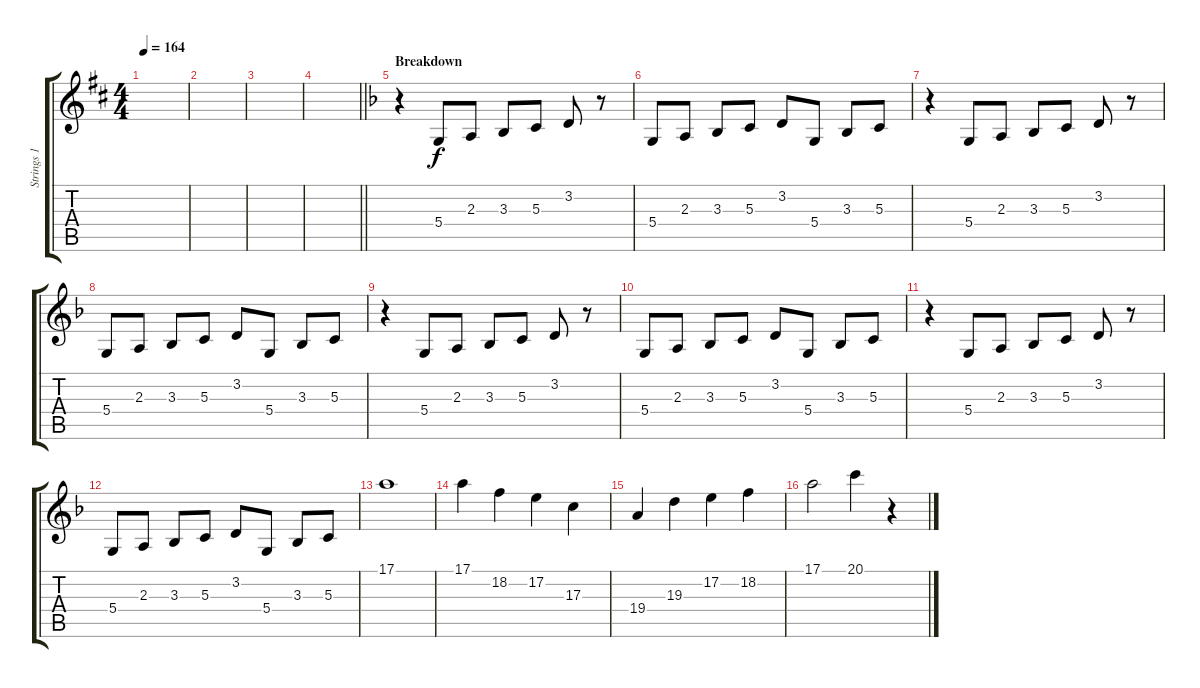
\track ("Strings 1" "Strings 1") {instrument stringensemble1}
\staff {score tabs}
\tuning (E4 B3 G3 D3 A2 E2) {hide}
\ts (4 4)
\tempo 164
\clef g2
\ks bminor
|
|
|
\barLineRight lightlight
|
\section ("" "Breakdown")
\ks dminor
r.4 5.4.8 2.3.8 3.3.8 5.3.8 3.2.8 r.8 |
5.4.8 2.3.8 3.3.8 5.3.8 3.2.8 5.4.8 3.3.8 5.3.8 |
r.4 5.4.8 2.3.8 3.3.8 5.3.8 3.2.8 r.8 |
5.4.8 2.3.8 3.3.8 5.3.8 3.2.8 5.4.8 3.3.8 5.3.8 |
r.4 5.4.8 2.3.8 3.3.8 5.3.8 3.2.8 r.8 |
5.4.8 2.3.8 3.3.8 5.3.8 3.2.8 5.4.8 3.3.8 5.3.8 |
r.4 5.4.8 2.3.8 3.3.8 5.3.8 3.2.8 r.8 |
5.4.8 2.3.8 3.3.8 5.3.8 3.2.8 5.4.8 3.3.8 5.3.8 |
17.1.1 |
17.1.4 18.2.4 17.2.4 17.3.4 |
19.4.4 19.3.4 17.2.4 18.2.4 |
17.1.2 20.1.4 r.4
